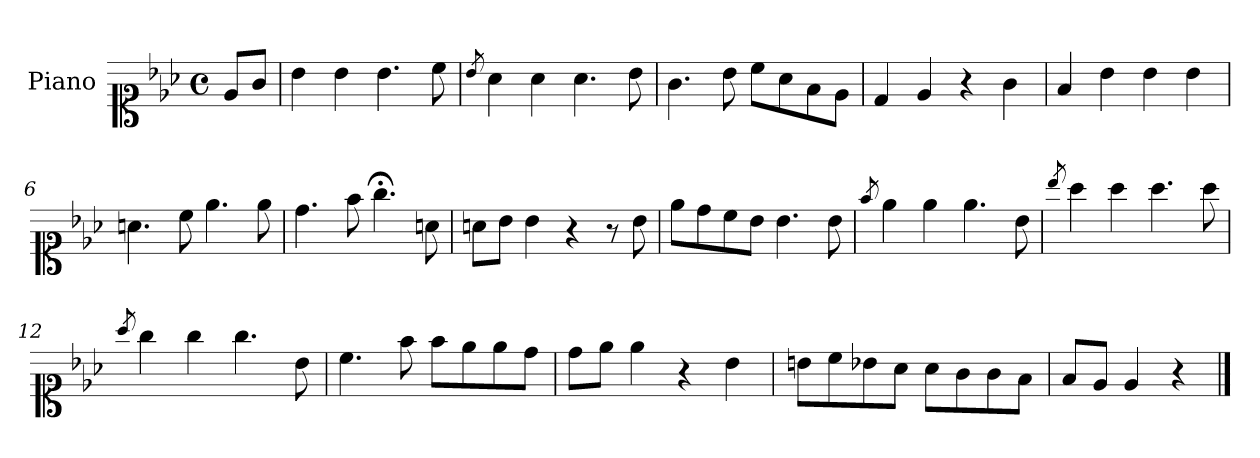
**kern
*part1
*staff1
*I"Piano
*I'Pno.
*clefC1
*k[b-e-a-]
*M4/4
*met(c)
=
8e-/L
8g/J
=1
4b-\
4b-\
4.b-\
8cc\
=2
8qb-/
4a-\
4a-\
4.a-\
8b-\
=3
4.g\
8b-\
8cc\L
8a-\
8f\
8e-\J
=4
4d/
4e-/
4r
4g\
=5
4f/
4b-\
4b-\
4b-\
=6
4.an\
8cc\
4.ee-\
8ee-\
!!LO:LB:g=z
=7
4.dd\
8ff\
4.gg;<\
8an\
=8
8an\L
8b-\J
4b-\
4r
8r
8b-\
=9
8ee-\L
8dd\
8cc\
8b-\J
4.b-\
8b-\
=10
8qff/
4ee-\
4ee-\
4.ee-\
8b-\
=11
8qbb-/
4aa-\
4aa-\
4.aa-\
8aa-\
=12
8qaa-/
4gg\
4gg\
4.gg\
8b-\
!!LO:LB:g=z
=13
4.cc\
8ff\
8ff\L
8ee-\
8ee-\
8dd\J
=14
8dd\L
8ee-\J
4ee-\
4r
4b-\
=15
8bn\L
8cc\
8b-X\
8a-\J
8a-\L
8g\
8g\
8f\J
=16
8f/L
8e-/J
4e-/
4r
==
*-
